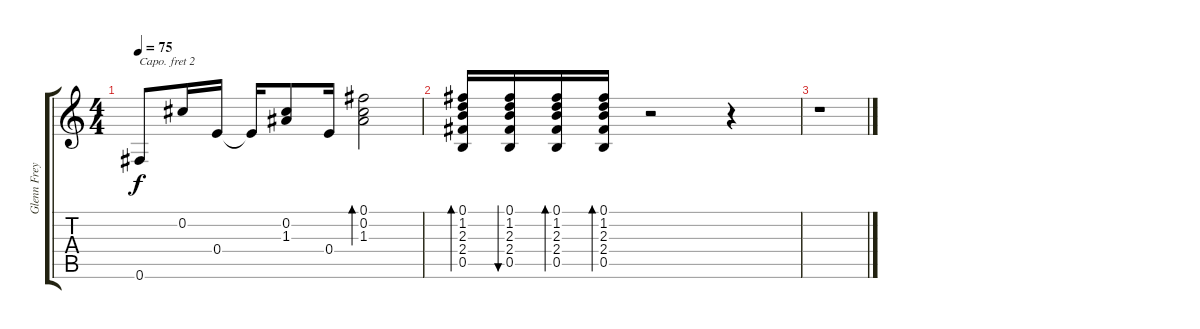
\track ("Glenn Frey" "Glenn Frey") {instrument acousticguitarsteel}
\staff {score tabs}
\capo 2
\tuning (E4 B3 G3 D3 A2 E2) {hide}
\ts (4 4)
\tempo 75
\clef g2
\ks c
0.6.8{dy f} 0.2.16 0.4.16 0.4{t}.16 (0.2 1.3).8 0.4.16 (0.1 0.2 1.3).2{bd 60} |
(0.1 1.2 2.3 2.4 0.5).16{bd 30} (0.1 1.2 2.3 2.4 0.5).16{bu 60} (0.1 1.2 2.3 2.4 0.5).16{bd 30} (0.1 1.2 2.3 2.4 0.5).16{bd 30} r.2 r.4 |
r.1
